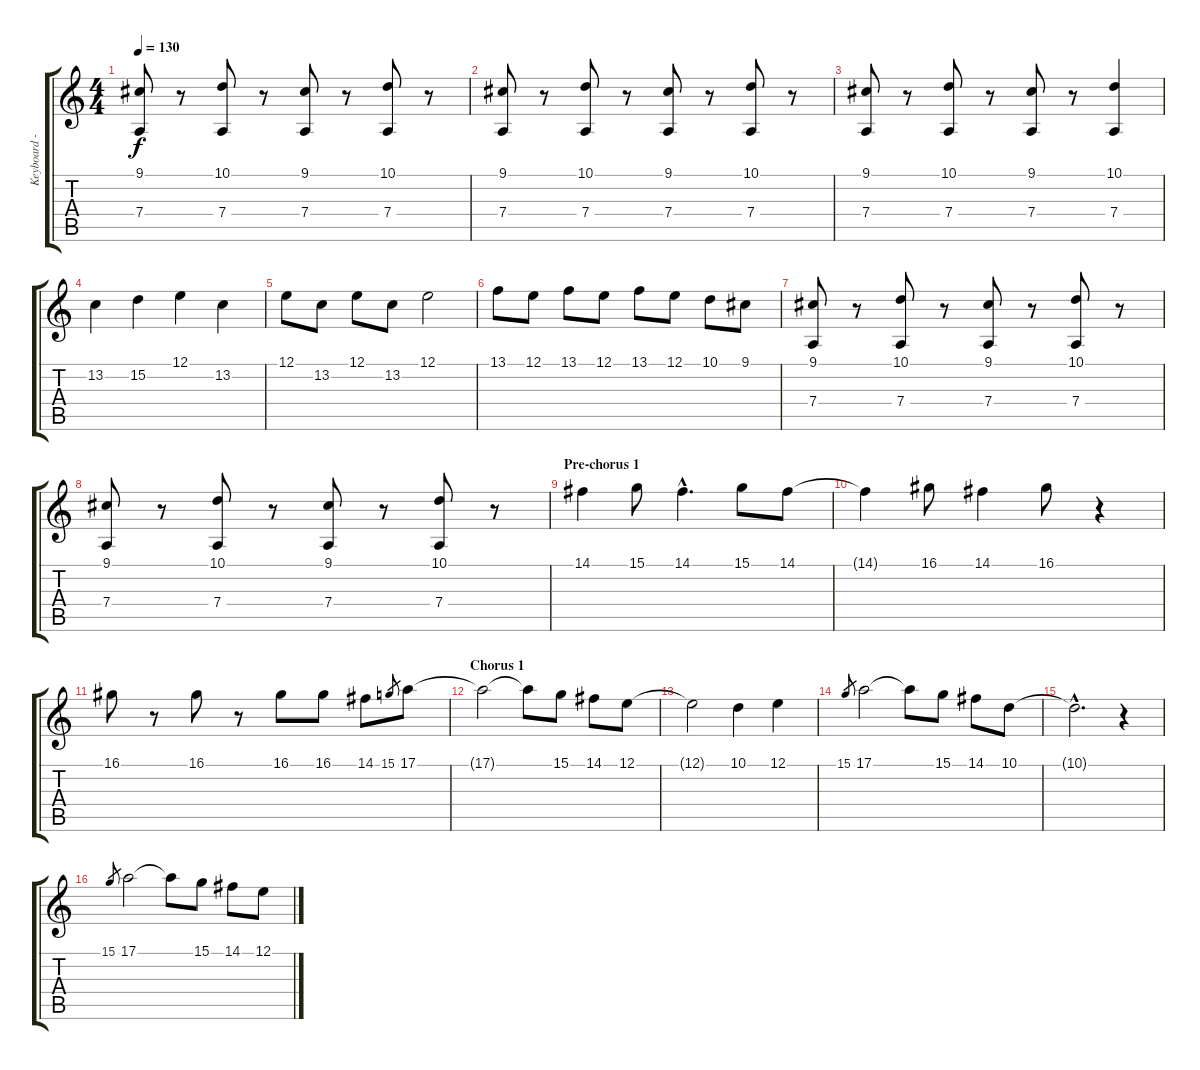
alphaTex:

\track ("Keyboard - main stuff" "Keyboard -") {instrument drawbarorgan}
\staff {score tabs}
\tuning (E4 B3 G3 D3 A2 E2) {hide}
\ts (4 4)
\tempo 130
\clef g2
\ks c
(9.1 7.4).8{dy f} r.8 (10.1 7.4).8 r.8 (9.1 7.4).8 r.8 (10.1 7.4).8 r.8 |
(9.1 7.4).8 r.8 (10.1 7.4).8 r.8 (9.1 7.4).8 r.8 (10.1 7.4).8 r.8 |
(9.1 7.4).8 r.8 (10.1 7.4).8 r.8 (9.1 7.4).8 r.8 (10.1 7.4).4 |
13.2.4 15.2.4 12.1.4 13.2.4 |
12.1.8 13.2.8 12.1.8 13.2.8 12.1.2 |
13.1.8 12.1.8 13.1.8 12.1.8 13.1.8 12.1.8 10.1.8 9.1.8 |
(9.1 7.4).8 r.8 (10.1 7.4).8 r.8 (9.1 7.4).8 r.8 (10.1 7.4).8 r.8 |
(9.1 7.4).8 r.8 (10.1 7.4).8 r.8 (9.1 7.4).8 r.8 (10.1 7.4).8 r.8 |
\section ("" "Pre-chorus 1")
14.1.4 15.1.8 14.1{hac}.4{d} 15.1.8 14.1.8 |
14.1{t}.4 16.1.8 14.1.4 16.1.8 r.4 |
16.1.8 r.8 16.1.8 r.8 16.1.8 16.1.8 14.1.8 15.1.8{gr} 17.1.8 |
\section ("" "Chorus 1")
17.1{t}.2 17.1{t}.8 15.1.8 14.1.8 12.1.8 |
12.1{t}.2 10.1.4 12.1.4 |
15.1.8{gr} 17.1.2 17.1{t}.8 15.1.8 14.1.8 10.1.8 |
10.1{hac t}.2{d} r.4 |
15.1.8{gr} 17.1.2 17.1{t}.8 15.1.8 14.1.8 12.1.8
